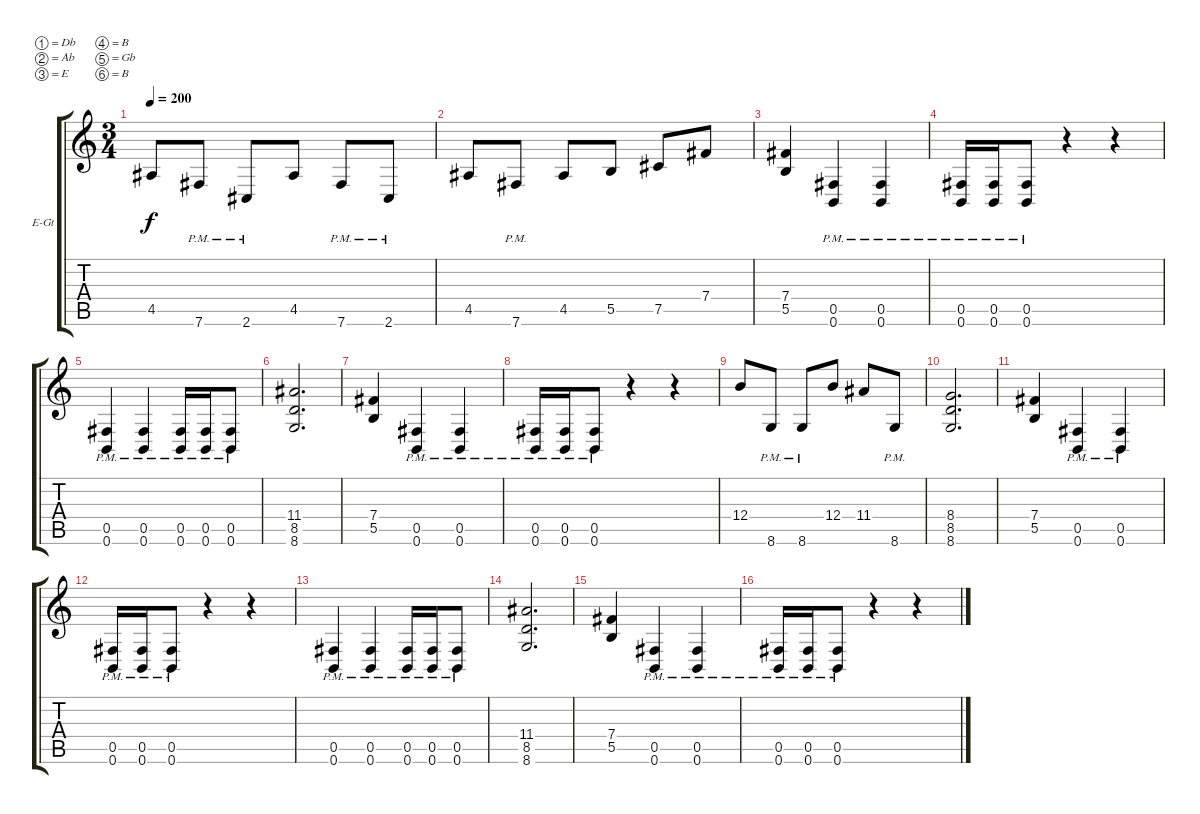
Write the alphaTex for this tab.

\bracketExtendMode groupsimilarinstruments
\firstSystemTrackNameOrientation horizontal
\otherSystemsTrackNameOrientation horizontal
\track ("Track 1" "E-Gt") {multiBarRest instrument overdrivenguitar}
\staff {score tabs}
\tuning (Db4 Ab3 E3 B2 Gb2 B1)
\ts (3 4)
\tempo 200
\clef g2
\ks c
4.5.8{dy f} 7.6{pm}.8 2.6{pm}.8 4.5.8 7.6{pm}.8 2.6{pm}.8 |
4.5.8 7.6{pm}.8 4.5.8 5.5.8 7.5.8 7.4.8 |
(7.4 5.5).4 (0.5{pm} 0.6{pm}).4 (0.5{pm} 0.6{pm}).4 |
(0.5{pm} 0.6{pm}).16 (0.5{pm} 0.6{pm}).16 (0.5{pm} 0.6{pm}).8 r.4 r.4 |
(0.5{pm} 0.6{pm}).4 (0.5{pm} 0.6{pm}).4 (0.5{pm} 0.6{pm}).16 (0.5{pm} 0.6{pm}).16 (0.5{pm} 0.6{pm}).8 |
(11.4 8.5 8.6).2{d} |
(7.4 5.5).4 (0.5{pm} 0.6{pm}).4 (0.5{pm} 0.6{pm}).4 |
(0.5{pm} 0.6{pm}).16 (0.5{pm} 0.6{pm}).16 (0.5{pm} 0.6{pm}).8 r.4 r.4 |
12.4.8 8.6{pm}.8 8.6{pm}.8 12.4.8 11.4.8 8.6{pm}.8 |
(8.4 8.5 8.6).2{d} |
(7.4 5.5).4 (0.5{pm} 0.6{pm}).4 (0.5{pm} 0.6{pm}).4 |
(0.5{pm} 0.6{pm}).16 (0.5{pm} 0.6{pm}).16 (0.5{pm} 0.6{pm}).8 r.4 r.4 |
(0.5{pm} 0.6{pm}).4 (0.5{pm} 0.6{pm}).4 (0.5{pm} 0.6{pm}).16 (0.5{pm} 0.6{pm}).16 (0.5{pm} 0.6{pm}).8 |
(11.4 8.5 8.6).2{d} |
(7.4 5.5).4 (0.5{pm} 0.6{pm}).4 (0.5{pm} 0.6{pm}).4 |
(0.5{pm} 0.6{pm}).16 (0.5{pm} 0.6{pm}).16 (0.5{pm} 0.6{pm}).8 r.4 r.4
